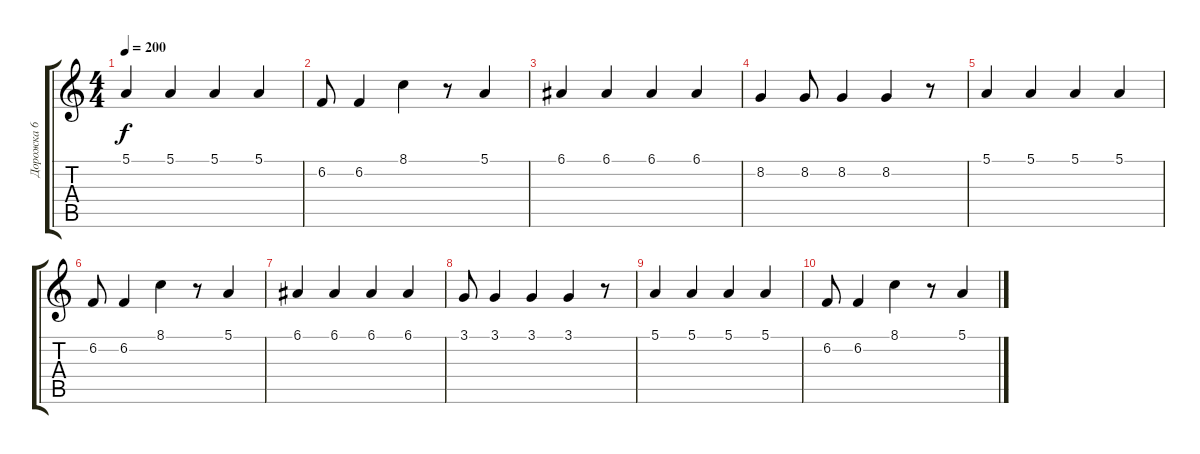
\track ("Дорожка 6" "Дорожка 6") {instrument violin}
\staff {score tabs}
\tuning (E4 B3 G3 D3 A2 E2) {hide}
\ts (4 4)
\tempo 200
\clef g2
\ks c
5.1.4{dy f} 5.1.4 5.1.4 5.1.4 |
6.2.8 6.2.4 8.1.4 r.8 5.1.4 |
6.1.4 6.1.4 6.1.4 6.1.4 |
8.2.4 8.2.8 8.2.4 8.2.4 r.8 |
5.1.4 5.1.4 5.1.4 5.1.4 |
6.2.8 6.2.4 8.1.4 r.8 5.1.4 |
6.1.4 6.1.4 6.1.4 6.1.4 |
3.1.8 3.1.4 3.1.4 3.1.4 r.8 |
5.1.4 5.1.4 5.1.4 5.1.4 |
6.2.8 6.2.4 8.1.4 r.8 5.1.4
